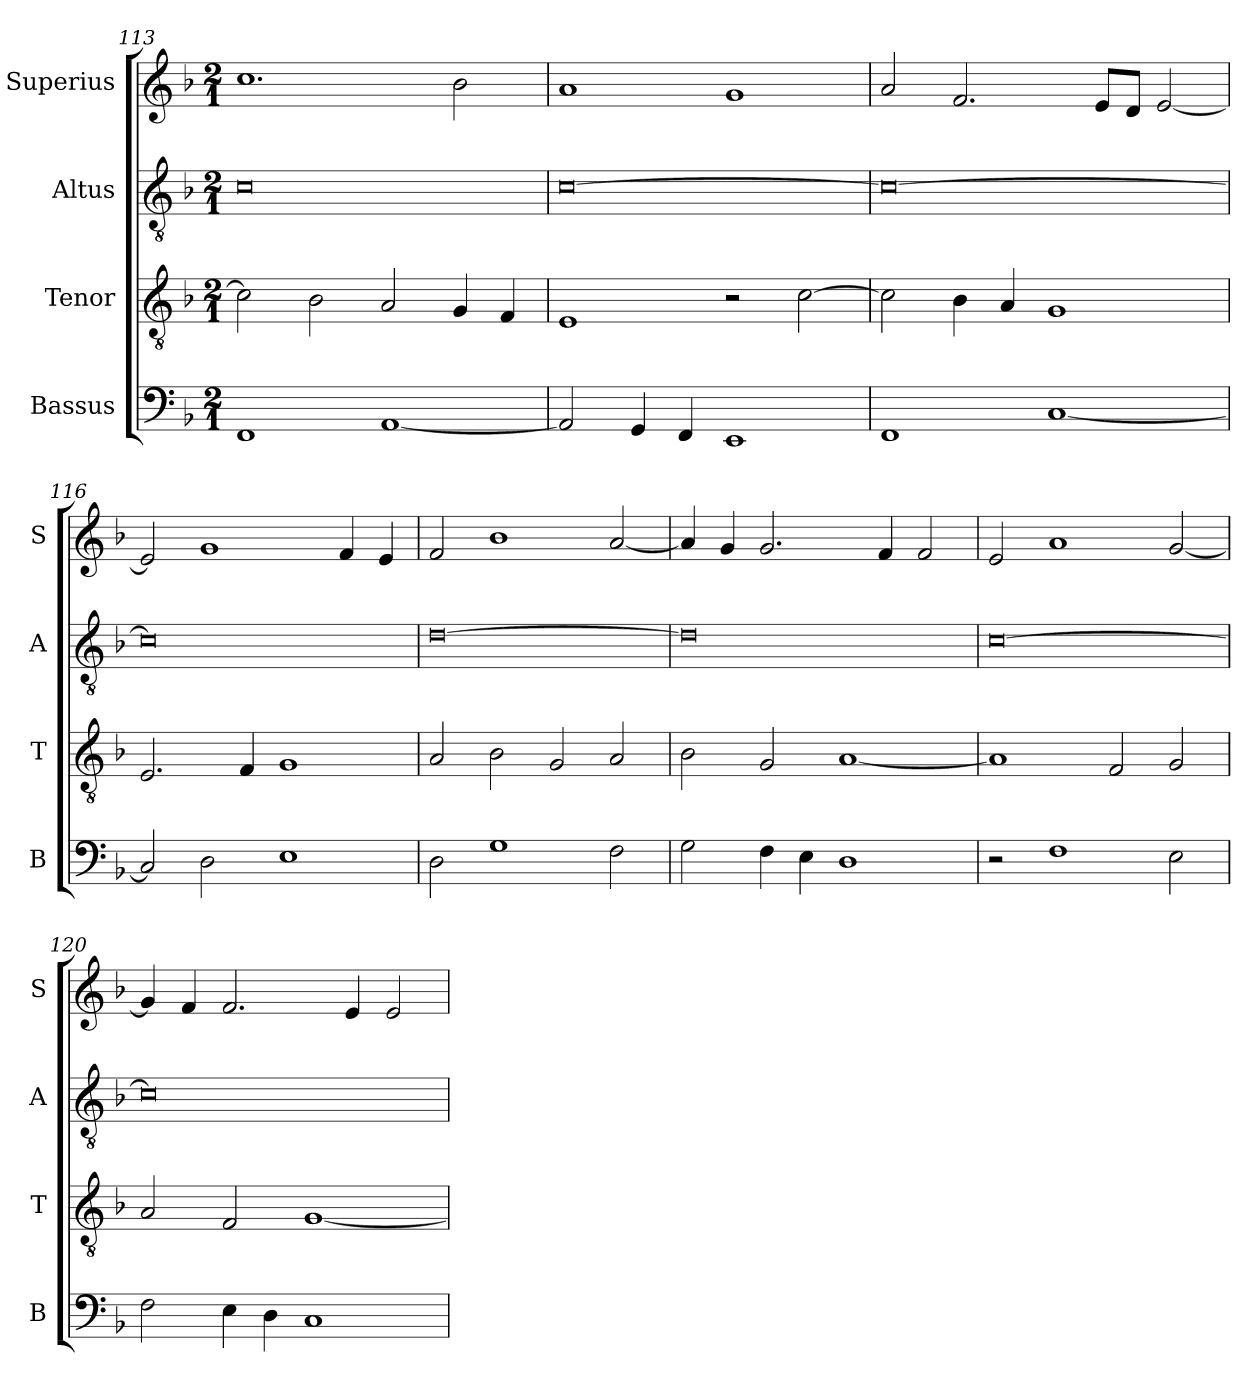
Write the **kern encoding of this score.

**kern	**kern	**kern	**kern
*part4	*part3	*part2	*part1
*staff4	*staff3	*staff2	*staff1
*I"Bassus	*I"Tenor	*I"Altus	*I"Superius
*I'B	*I'T	*I'A	*I'S
*clefF4	*clefGv2	*clefGv2	*clefG2
*k[b-]	*k[b-]	*k[b-]	*k[b-]
*M2/1	*M2/1	*M2/1	*M2/1
=113	=113	=113	=113
1FF	2c\]	0c	1.cc
.	2B-\	.	.
[1AA	2A/	.	.
.	4G/	.	2b-\
.	4F/	.	.
=114	=114	=114	=114
2AA/]	1E	[0c	1a
4GG/	.	.	.
4FF/	.	.	.
1EE	2r	.	1g
.	[2c\	.	.
=115	=115	=115	=115
1FF	2c\]	0c_	2a/
.	4B-\	.	2.f/
.	4A/	.	.
[1C	1G	.	.
.	.	.	8e/L
.	.	.	8d/J
.	.	.	[2e/
=116	=116	=116	=116
2C/]	2.E/	0c]	2e/]
2D\	.	.	1g
.	4F/	.	.
1E	1G	.	.
.	.	.	4f/
.	.	.	4e/
=117	=117	=117	=117
2D\	2A/	[0d	2f/
1G	2B-\	.	1b-
.	2G/	.	.
2F\	2A/	.	[2a/
=118	=118	=118	=118
2G\	2B-\	0d]	4a/]
.	.	.	4g/
4F\	2G/	.	2.g/
4E\	.	.	.
1D	[1A	.	.
.	.	.	4f/
.	.	.	2f/
=119	=119	=119	=119
2r	1A]	[0c	2e/
1F	.	.	1a
.	2F/	.	.
2E\	2G/	.	[2g/
=120	=120	=120	=120
2F\	2A/	0c]	4g/]
.	.	.	4f/
4E\	2F/	.	2.f/
4D\	.	.	.
1C	[1G	.	.
.	.	.	4e/
.	.	.	2e/
=	=	=	=
*-	*-	*-	*-
